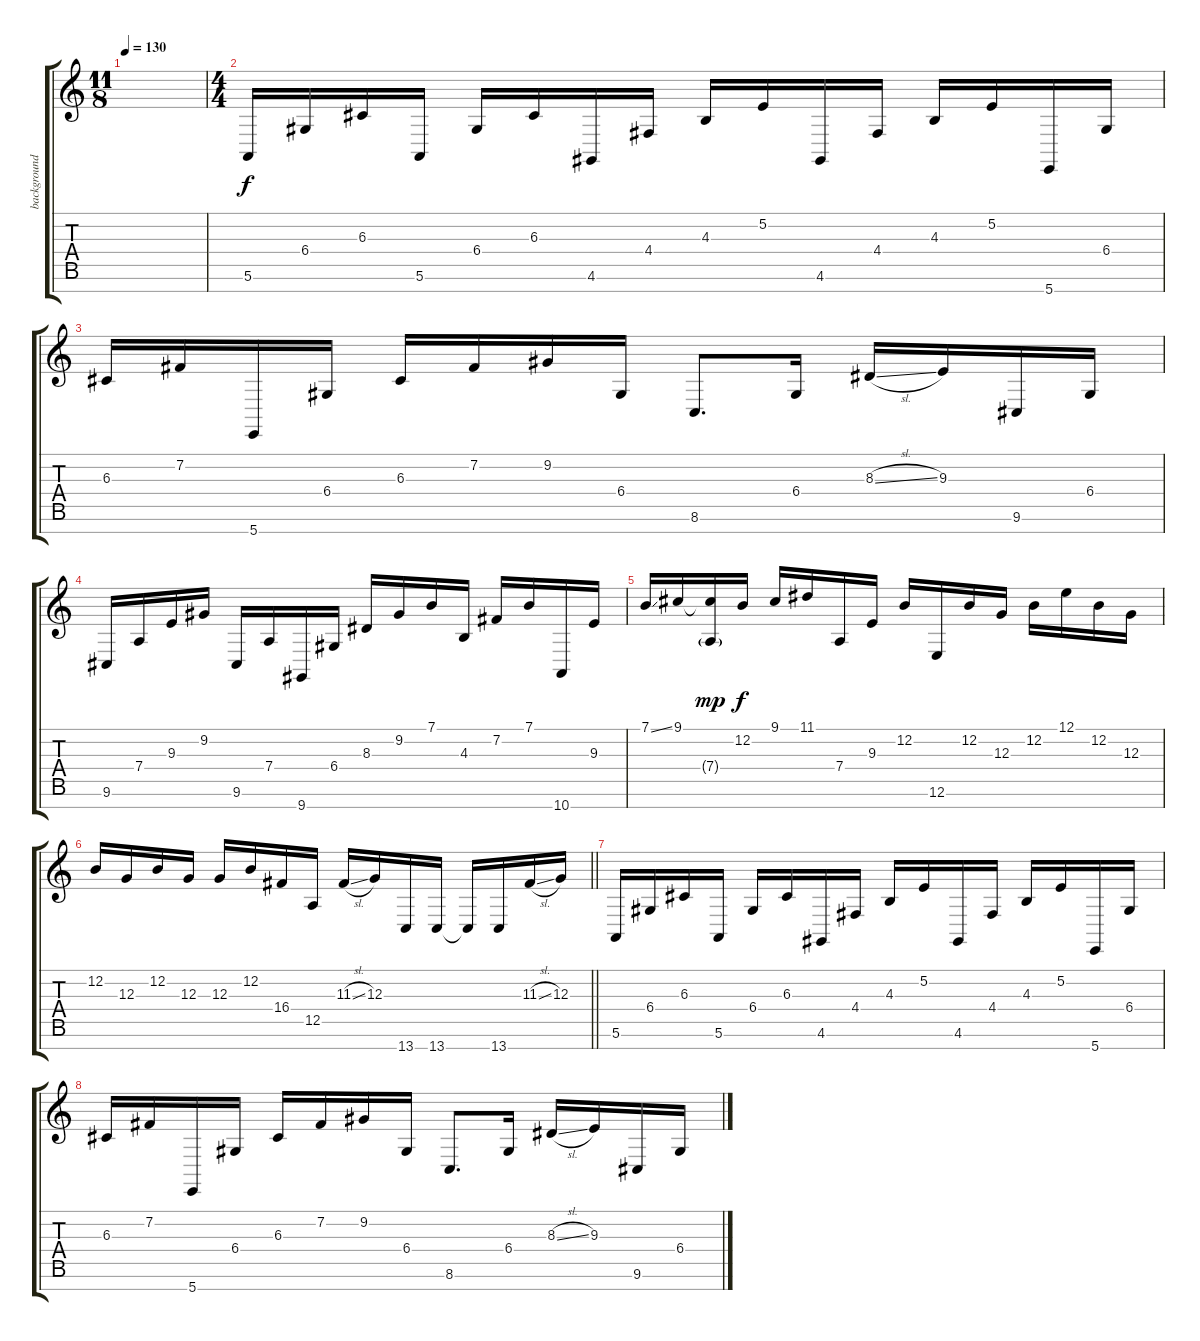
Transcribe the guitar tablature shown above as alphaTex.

\track ("background" "background") {instrument lead6voice}
\staff {score tabs}
\tuning (E4 B3 G3 D3 A2 E2 B1) {hide}
\ts (11 8)
\tempo 130
\clef g2
\ks c
|
\ts (4 4)
5.6.16 6.4.16 6.3.16 5.6.16 6.4.16 6.3.16 4.6.16 4.4.16 4.3.16 5.2.16 4.6.16 4.4.16 4.3.16 5.2.16 5.7.16 6.4.16 |
6.3.16 7.2.16 5.7.16 6.4.16 6.3.16 7.2.16 9.2.16 6.4.16 8.6.8{d} 6.4.16 8.3{sl}.16 9.3.16 9.6.16 6.4.16 |
9.6.16 7.4.16 9.3.16 9.2.16 9.6.16 7.4.16 9.7.16 6.4.16 8.3.16 9.2.16 7.1.16 4.3.16 7.2.16 7.1.16 10.7.16 9.3.16 |
7.1{ss}.16 9.1.16 (9.1{t} 7.4{g}).16{dy mp} 12.2.16{dy f} 9.1.16 11.1.16 7.4.16 9.3.16 12.2.16 12.6.16 12.2.16 12.3.16 12.2.16 12.1.16 12.2.16 12.3.16 |
\barLineRight lightlight
12.2.16 12.3.16 12.2.16 12.3.16 12.3.16 12.2.16 16.4.16 12.5.16 11.3{sl}.16 12.3.16 13.7.16 13.7.16 13.7{t}.16 13.7.16 11.3{sl}.16 12.3.16 |
5.6.16 6.4.16 6.3.16 5.6.16 6.4.16 6.3.16 4.6.16 4.4.16 4.3.16 5.2.16 4.6.16 4.4.16 4.3.16 5.2.16 5.7.16 6.4.16 |
6.3.16 7.2.16 5.7.16 6.4.16 6.3.16 7.2.16 9.2.16 6.4.16 8.6.8{d} 6.4.16 8.3{sl}.16 9.3.16 9.6.16 6.4.16
